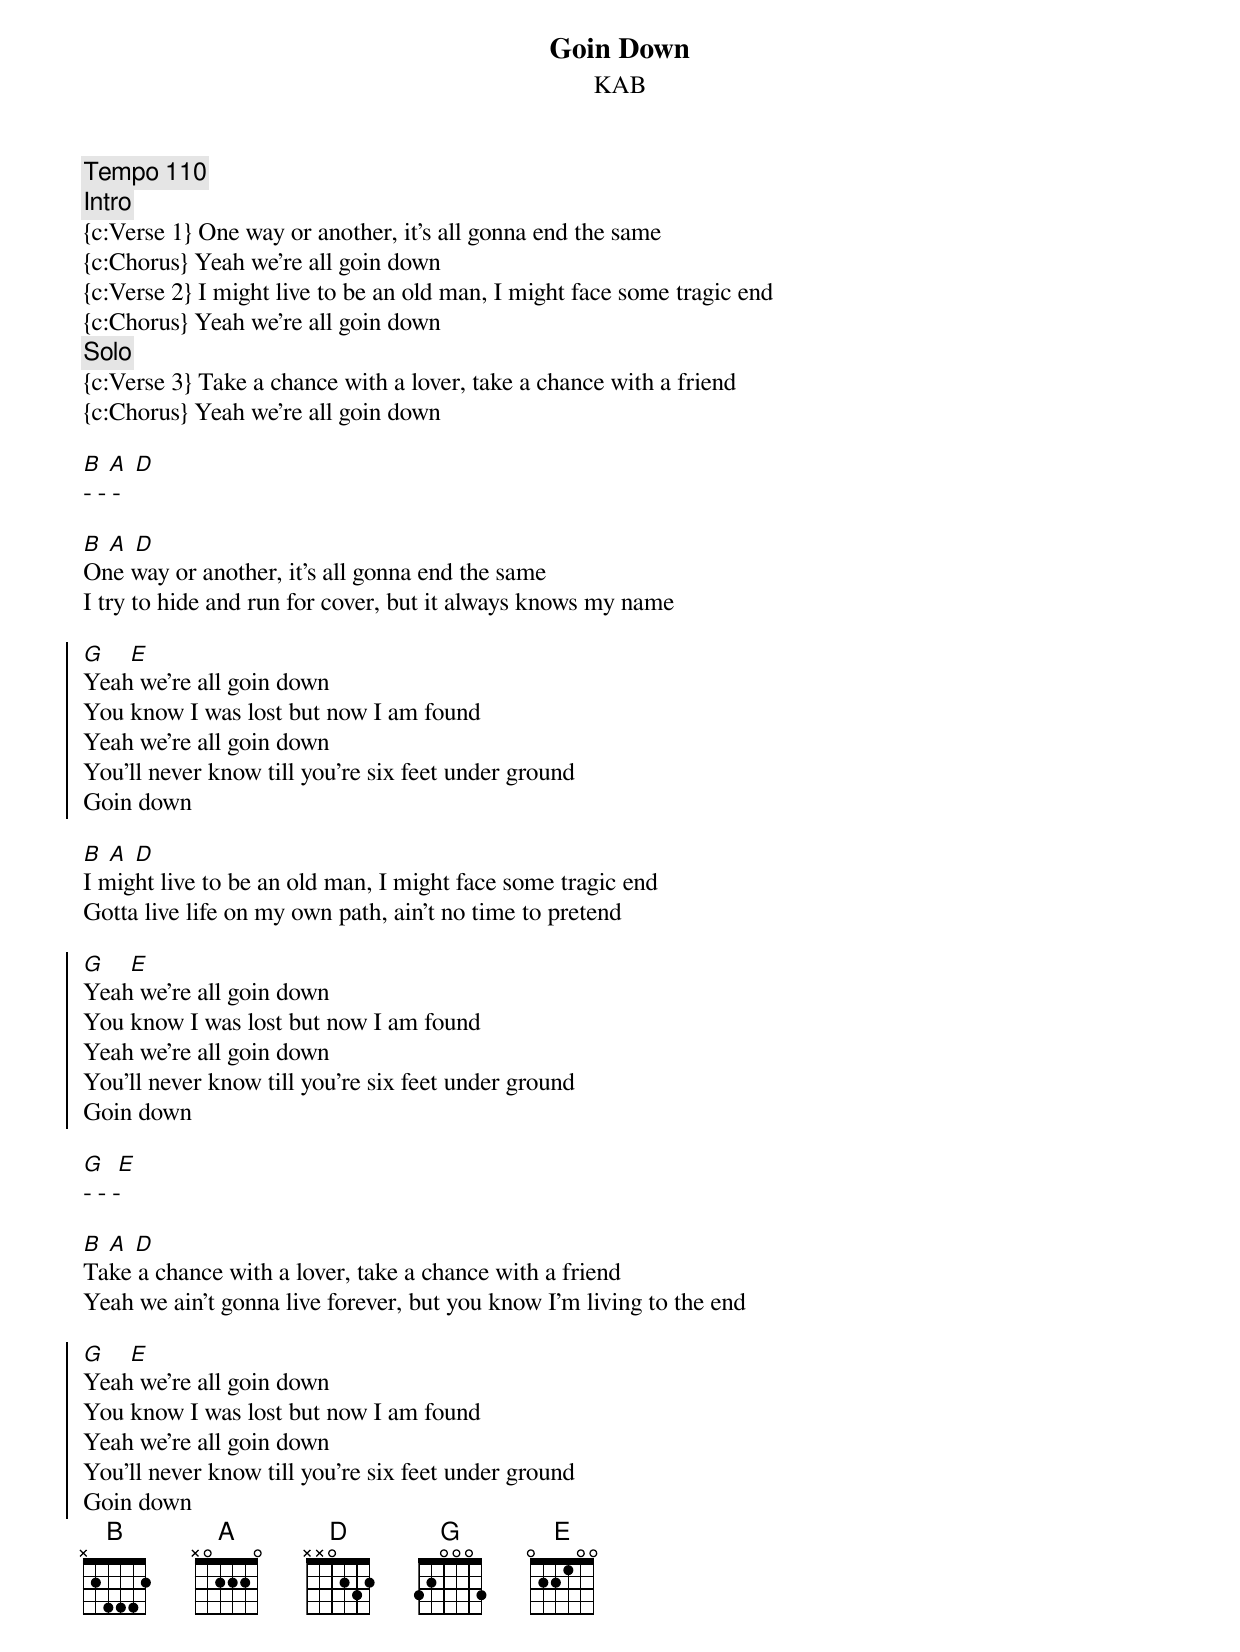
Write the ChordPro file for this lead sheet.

{t: Goin Down}
{st: KAB}
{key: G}
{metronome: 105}
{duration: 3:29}


{c:Tempo 110}
{c:Intro}
{c:Verse 1} One way or another, it's all gonna end the same
{c:Chorus} Yeah we're all goin down
{c:Verse 2} I might live to be an old man, I might face some tragic end
{c:Chorus} Yeah we're all goin down
{c:Solo}
{c:Verse 3} Take a chance with a lover, take a chance with a friend
{c:Chorus} Yeah we're all goin down

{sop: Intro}
[B] [A] [D]
- - -
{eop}

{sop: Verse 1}
[B] [A] [D]
One way or another, it's all gonna end the same
I try to hide and run for cover, but it always knows my name
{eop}

{soc}
[G]    [E]
Yeah we're all goin down
You know I was lost but now I am found
Yeah we're all goin down
You'll never know till you're six feet under ground
Goin down
{eoc}

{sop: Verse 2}
[B] [A] [D]
I might live to be an old man, I might face some tragic end
Gotta live life on my own path, ain't no time to pretend
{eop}

{soc}
[G]    [E]
Yeah we're all goin down
You know I was lost but now I am found
Yeah we're all goin down
You'll never know till you're six feet under ground
Goin down
{eoc}

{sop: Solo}
[G]  [E]
- - -
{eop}

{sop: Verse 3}
[B] [A] [D]
Take a chance with a lover, take a chance with a friend
Yeah we ain't gonna live forever, but you know I'm living to the end
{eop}

{soc}
[G]    [E]
Yeah we're all goin down
You know I was lost but now I am found
Yeah we're all goin down
You'll never know till you're six feet under ground
Goin down
{eoc}
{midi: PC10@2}
